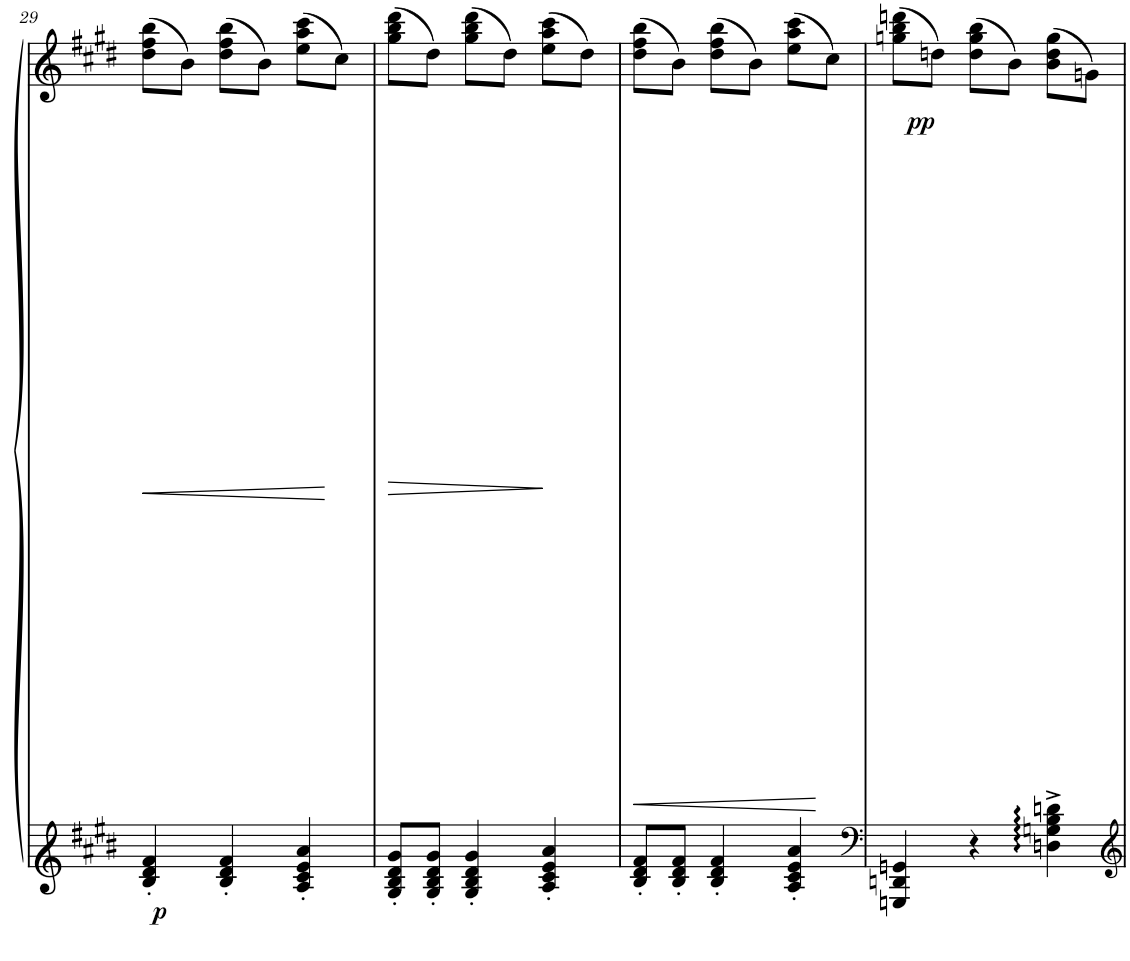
**kern	**kern	**dynam
*part1	*part1	*part1
*staff2	*staff1	*staff1/2
*I"Piano	*	*
*I'Pno	*	*
!!LO:PB:g=z
*clefG1	*clefG2	*
*k[f#c#g#d#]	*k[f#c#g#d#]	*
*M6/8	*M6/8	*
=29	=29	=29
!	!	!LO:HP:b
!	!	!LO:DY:n=1:b=2
4d#/' 4f#/' 4a/'	(8dd#\ 8ff#\ 8bb\L	< p
.	8b\J)	.
4d#/' 4f#/' 4a/'	(8dd#\ 8ff#\ 8bb\L	.
.	8b\J)	.
4c#/' 4e/' 4g#/' 4cc#/'	(8ee\ 8aa\ 8ccc#\L	.
.	8cc#\J)	[
=30	=30	=30
!	!	!LO:HP:b
8B/' 8d#/' 8f#/' 8b/'L	(8gg#\ 8bb\ 8ddd#\L	>
8B/' 8d#/' 8f#/' 8b/'J	8dd#\J)	.
4B/' 4d#/' 4f#/' 4b/'	(8gg#\ 8bb\ 8ddd#\L	.
.	8dd#\J)	.
4c#/' 4e/' 4g#/' 4cc#/'	(8ee\ 8aa\ 8ccc#\L	]
.	8dd#\J)	.
=31	=31	=31
!	!	!LO:HP:b
8d#/' 8f#/' 8a/'L	(8dd#\ 8ff#\ 8bb\L	<
8d#/' 8f#/' 8a/'J	8b\J)	.
4d#/' 4f#/' 4a/'	(8dd#\ 8ff#\ 8bb\L	.
.	8b\J)	.
4c#/' 4e/' 4g#/' 4cc#/'	(8ee\ 8aa\ 8ccc#\L	.
.	8cc#\J)	[
=32	=32	=32
*clefF4	*	*
!	!	!LO:DY:b
4GGGn/ 4DDn/ 4GGn/	(8ggn\ 8bb\ 8dddn\L	pp
.	8ddn\J)	.
4r	(8dd\ 8gg\ 8bb\L	.
.	8b\J)	.
4Dn\^ 4Gn\^ 4B\^ 4dn\^	(8b\ 8dd\ 8gg\L	.
.	8gn\J)	.
=	=	=
*-	*-	*-
